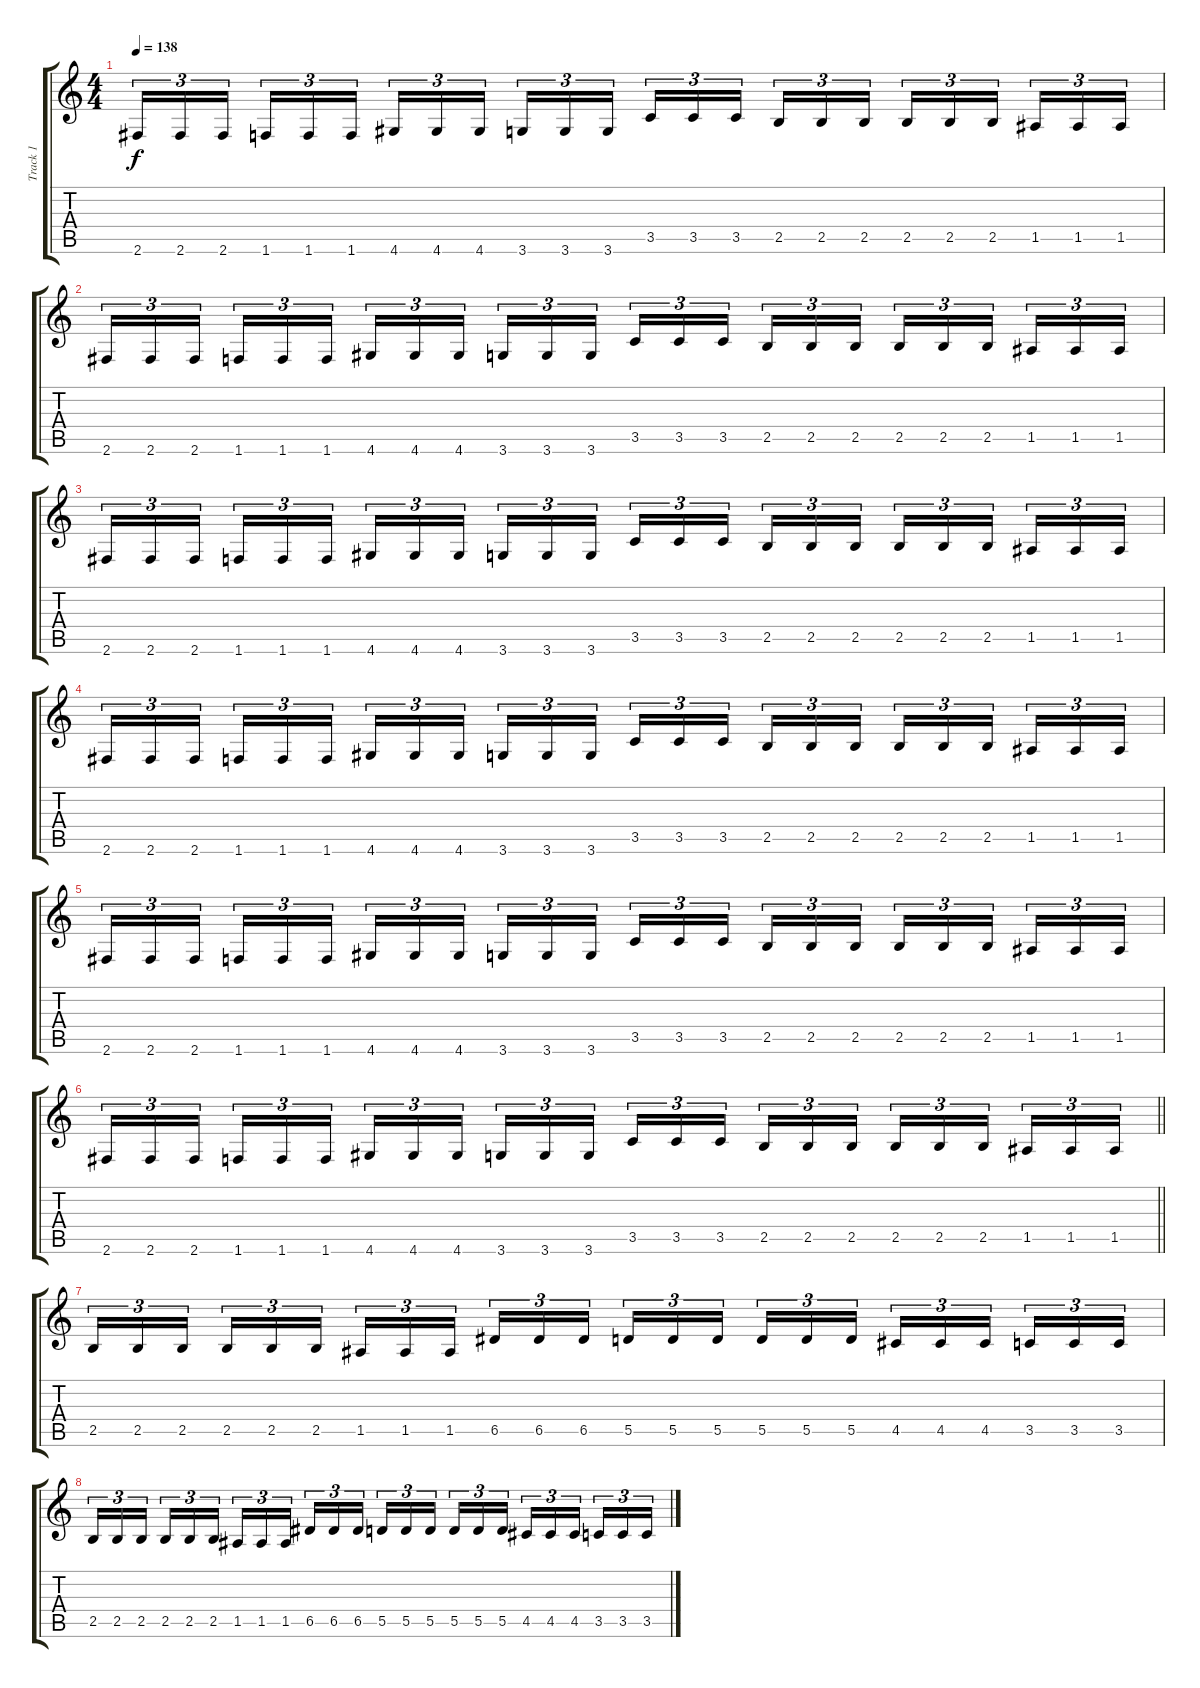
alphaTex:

\track ("Track 1" "Track 1") {instrument distortionguitar}
\staff {score tabs}
\tuning (E4 B3 G3 D3 A2 E2) {hide}
\ts (4 4)
\section ("" "")
\tempo 138
\clef g2
\ks c
2.6.16{tu (3 2) dy f instrument distortionguitar} 2.6.16{tu (3 2)} 2.6.16{tu (3 2)} 1.6.16{tu (3 2)} 1.6.16{tu (3 2)} 1.6.16{tu (3 2)} 4.6.16{tu (3 2)} 4.6.16{tu (3 2)} 4.6.16{tu (3 2)} 3.6.16{tu (3 2)} 3.6.16{tu (3 2)} 3.6.16{tu (3 2)} 3.5.16{tu (3 2)} 3.5.16{tu (3 2)} 3.5.16{tu (3 2)} 2.5.16{tu (3 2)} 2.5.16{tu (3 2)} 2.5.16{tu (3 2)} 2.5.16{tu (3 2)} 2.5.16{tu (3 2)} 2.5.16{tu (3 2)} 1.5.16{tu (3 2)} 1.5.16{tu (3 2)} 1.5.16{tu (3 2)} |
2.6.16{tu (3 2)} 2.6.16{tu (3 2)} 2.6.16{tu (3 2)} 1.6.16{tu (3 2)} 1.6.16{tu (3 2)} 1.6.16{tu (3 2)} 4.6.16{tu (3 2)} 4.6.16{tu (3 2)} 4.6.16{tu (3 2)} 3.6.16{tu (3 2)} 3.6.16{tu (3 2)} 3.6.16{tu (3 2)} 3.5.16{tu (3 2)} 3.5.16{tu (3 2)} 3.5.16{tu (3 2)} 2.5.16{tu (3 2)} 2.5.16{tu (3 2)} 2.5.16{tu (3 2)} 2.5.16{tu (3 2)} 2.5.16{tu (3 2)} 2.5.16{tu (3 2)} 1.5.16{tu (3 2)} 1.5.16{tu (3 2)} 1.5.16{tu (3 2)} |
2.6.16{tu (3 2)} 2.6.16{tu (3 2)} 2.6.16{tu (3 2)} 1.6.16{tu (3 2)} 1.6.16{tu (3 2)} 1.6.16{tu (3 2)} 4.6.16{tu (3 2)} 4.6.16{tu (3 2)} 4.6.16{tu (3 2)} 3.6.16{tu (3 2)} 3.6.16{tu (3 2)} 3.6.16{tu (3 2)} 3.5.16{tu (3 2)} 3.5.16{tu (3 2)} 3.5.16{tu (3 2)} 2.5.16{tu (3 2)} 2.5.16{tu (3 2)} 2.5.16{tu (3 2)} 2.5.16{tu (3 2)} 2.5.16{tu (3 2)} 2.5.16{tu (3 2)} 1.5.16{tu (3 2)} 1.5.16{tu (3 2)} 1.5.16{tu (3 2)} |
2.6.16{tu (3 2)} 2.6.16{tu (3 2)} 2.6.16{tu (3 2)} 1.6.16{tu (3 2)} 1.6.16{tu (3 2)} 1.6.16{tu (3 2)} 4.6.16{tu (3 2)} 4.6.16{tu (3 2)} 4.6.16{tu (3 2)} 3.6.16{tu (3 2)} 3.6.16{tu (3 2)} 3.6.16{tu (3 2)} 3.5.16{tu (3 2)} 3.5.16{tu (3 2)} 3.5.16{tu (3 2)} 2.5.16{tu (3 2)} 2.5.16{tu (3 2)} 2.5.16{tu (3 2)} 2.5.16{tu (3 2)} 2.5.16{tu (3 2)} 2.5.16{tu (3 2)} 1.5.16{tu (3 2)} 1.5.16{tu (3 2)} 1.5.16{tu (3 2)} |
2.6.16{tu (3 2)} 2.6.16{tu (3 2)} 2.6.16{tu (3 2)} 1.6.16{tu (3 2)} 1.6.16{tu (3 2)} 1.6.16{tu (3 2)} 4.6.16{tu (3 2)} 4.6.16{tu (3 2)} 4.6.16{tu (3 2)} 3.6.16{tu (3 2)} 3.6.16{tu (3 2)} 3.6.16{tu (3 2)} 3.5.16{tu (3 2)} 3.5.16{tu (3 2)} 3.5.16{tu (3 2)} 2.5.16{tu (3 2)} 2.5.16{tu (3 2)} 2.5.16{tu (3 2)} 2.5.16{tu (3 2)} 2.5.16{tu (3 2)} 2.5.16{tu (3 2)} 1.5.16{tu (3 2)} 1.5.16{tu (3 2)} 1.5.16{tu (3 2)} |
\barLineRight lightlight
2.6.16{tu (3 2)} 2.6.16{tu (3 2)} 2.6.16{tu (3 2)} 1.6.16{tu (3 2)} 1.6.16{tu (3 2)} 1.6.16{tu (3 2)} 4.6.16{tu (3 2)} 4.6.16{tu (3 2)} 4.6.16{tu (3 2)} 3.6.16{tu (3 2)} 3.6.16{tu (3 2)} 3.6.16{tu (3 2)} 3.5.16{tu (3 2)} 3.5.16{tu (3 2)} 3.5.16{tu (3 2)} 2.5.16{tu (3 2)} 2.5.16{tu (3 2)} 2.5.16{tu (3 2)} 2.5.16{tu (3 2)} 2.5.16{tu (3 2)} 2.5.16{tu (3 2)} 1.5.16{tu (3 2)} 1.5.16{tu (3 2)} 1.5.16{tu (3 2)} |
\section ("" "")
2.5.16{tu (3 2)} 2.5.16{tu (3 2)} 2.5.16{tu (3 2)} 2.5.16{tu (3 2)} 2.5.16{tu (3 2)} 2.5.16{tu (3 2)} 1.5.16{tu (3 2)} 1.5.16{tu (3 2)} 1.5.16{tu (3 2)} 6.5.16{tu (3 2)} 6.5.16{tu (3 2)} 6.5.16{tu (3 2)} 5.5.16{tu (3 2)} 5.5.16{tu (3 2)} 5.5.16{tu (3 2)} 5.5.16{tu (3 2)} 5.5.16{tu (3 2)} 5.5.16{tu (3 2)} 4.5.16{tu (3 2)} 4.5.16{tu (3 2)} 4.5.16{tu (3 2)} 3.5.16{tu (3 2)} 3.5.16{tu (3 2)} 3.5.16{tu (3 2)} |
2.5.16{tu (3 2)} 2.5.16{tu (3 2)} 2.5.16{tu (3 2)} 2.5.16{tu (3 2)} 2.5.16{tu (3 2)} 2.5.16{tu (3 2)} 1.5.16{tu (3 2)} 1.5.16{tu (3 2)} 1.5.16{tu (3 2)} 6.5.16{tu (3 2)} 6.5.16{tu (3 2)} 6.5.16{tu (3 2)} 5.5.16{tu (3 2)} 5.5.16{tu (3 2)} 5.5.16{tu (3 2)} 5.5.16{tu (3 2)} 5.5.16{tu (3 2)} 5.5.16{tu (3 2)} 4.5.16{tu (3 2)} 4.5.16{tu (3 2)} 4.5.16{tu (3 2)} 3.5.16{tu (3 2)} 3.5.16{tu (3 2)} 3.5.16{tu (3 2)}
